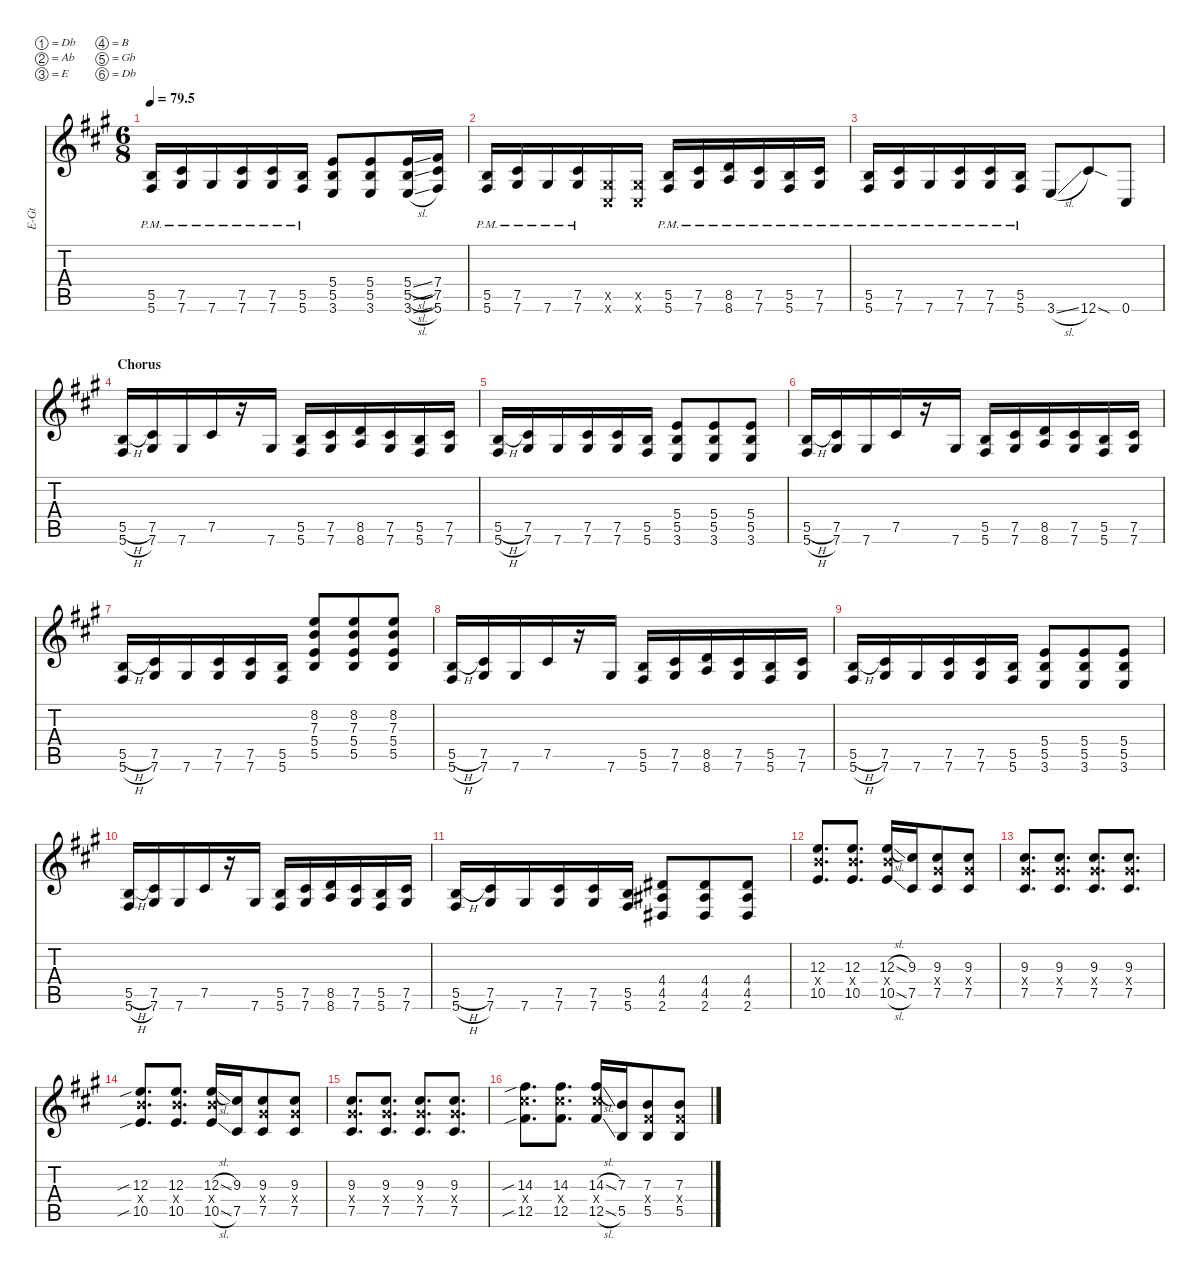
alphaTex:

\defaultSystemsLayout 4
\hideDynamics
\bracketExtendMode nobrackets
\otherSystemsTrackNameOrientation horizontal
\track ("Guitar2" "E-Gt") {instrument overdrivenguitar}
\staff {score tabs}
\tuning (Db4 Ab3 E3 B2 Gb2 Db2)
\ts (6 8)
\tempo
79.5
\accidentals auto
\clef g2
\ottava regular
\simile none
\ks a
(5.6{pm acc #} 5.5{pm acc forcenatural}).16{dy f beam Up} (7.5{pm acc #} 7.6{pm acc #}).16{beam Up} 7.6{pm acc #}.16{beam Up} (7.6{pm acc #} 7.5{pm acc #}).16{beam Up} (7.6{pm acc #} 7.5{pm acc #}).16{beam Up} (5.5{pm acc forcenatural} 5.6{pm acc #}).16{beam Up} (5.4{acc forcenatural} 3.6{acc forcenatural} 5.5{acc forcenatural}).8{beam Up} (5.4{acc forcenatural} 5.5{acc forcenatural} 3.6{acc forcenatural}).8{beam Up} (5.4{sl acc forcenatural} 5.5{sl acc forcenatural} 3.6{sl acc forcenatural}).16{beam Up} (5.6{acc #} 7.5{acc #} 7.4{acc #}).16{beam Up} |
(5.6{pm acc #} 5.5{pm acc forcenatural}).16{beam Up} (7.5{pm acc #} 7.6{pm acc #}).16{beam Up} 7.6{pm acc #}.16{beam Up} (7.6{pm acc #} 7.5{pm acc #}).16{beam Up} (0.6{x acc #} 2.5{x acc #}).16{beam Up} (0.6{x acc #} 2.5{x acc #}).16{beam Up} (5.6{pm acc #} 5.5{pm acc forcenatural}).16{beam Up} (7.6{pm acc #} 7.5{pm acc #}).16{beam Up} (8.5{pm acc forcenatural} 8.6{pm acc forcenatural}).16{beam Up} (7.6{pm acc #} 7.5{pm acc #}).16{beam Up} (5.6{pm acc #} 5.5{pm acc forcenatural}).16{beam Up} (7.5{pm acc #} 7.6{pm acc #}).16{beam Up} |
(5.6{pm acc #} 5.5{pm acc forcenatural}).16{beam Up} (7.5{pm acc #} 7.6{pm acc #}).16{beam Up} 7.6{pm acc #}.16{beam Up} (7.6{pm acc #} 7.5{pm acc #}).16{beam Up} (7.6{pm acc #} 7.5{pm acc #}).16{beam Up} (5.5{pm acc forcenatural} 5.6{pm acc #}).16{beam Up} 3.6{sl acc forcenatural}.8{beam Up} 12.6{sod acc #}.8{beam Up} 0.6{acc #}.8{beam Up} |
\section ("" "Chorus")
(5.6{h acc #} 5.5{h acc forcenatural}).16{beam Up} (7.5{acc #} 7.6{acc #}).16{beam Up} 7.6{acc #}.16{beam Up} 7.5{acc #}.16{beam Up} r.16{beam Up} 7.6{acc #}.16{beam Up} (5.6{acc #} 5.5{acc forcenatural}).16{beam Up} (7.6{acc #} 7.5{acc #}).16{beam Up} (8.5{acc forcenatural} 8.6{acc forcenatural}).16{beam Up} (7.6{acc #} 7.5{acc #}).16{beam Up} (5.6{acc #} 5.5{acc forcenatural}).16{beam Up} (7.5{acc #} 7.6{acc #}).16{beam Up} |
(5.6{h acc #} 5.5{h acc forcenatural}).16{beam Up} (7.5{acc #} 7.6{acc #}).16{beam Up} 7.6{acc #}.16{beam Up} (7.6{acc #} 7.5{acc #}).16{beam Up} (7.6{acc #} 7.5{acc #}).16{beam Up} (5.5{acc forcenatural} 5.6{acc #}).16{beam Up} (5.4{acc forcenatural} 3.6{acc forcenatural} 5.5{acc forcenatural}).8{beam Up} (5.4{acc forcenatural} 5.5{acc forcenatural} 3.6{acc forcenatural}).8{beam Up} (5.4{acc forcenatural} 5.5{acc forcenatural} 3.6{acc forcenatural}).8{beam Up} |
(5.6{h acc #} 5.5{h acc forcenatural}).16{beam Up} (7.5{acc #} 7.6{acc #}).16{beam Up} 7.6{acc #}.16{beam Up} 7.5{acc #}.16{beam Up} r.16{beam Up} 7.6{acc #}.16{beam Up} (5.6{acc #} 5.5{acc forcenatural}).16{beam Up} (7.6{acc #} 7.5{acc #}).16{beam Up} (8.5{acc forcenatural} 8.6{acc forcenatural}).16{beam Up} (7.6{acc #} 7.5{acc #}).16{beam Up} (5.6{acc #} 5.5{acc forcenatural}).16{beam Up} (7.5{acc #} 7.6{acc #}).16{beam Up} |
(5.6{h acc #} 5.5{h acc forcenatural}).16{beam Up} (7.5{acc #} 7.6{acc #}).16{beam Up} 7.6{acc #}.16{beam Up} (7.6{acc #} 7.5{acc #}).16{beam Up} (7.6{acc #} 7.5{acc #}).16{beam Up} (5.5{acc forcenatural} 5.6{acc #}).16{beam Up} (5.4{acc forcenatural} 5.5{acc forcenatural} 8.2{acc forcenatural} 7.3{acc forcenatural}).8{beam Up} (5.4{acc forcenatural} 5.5{acc forcenatural} 8.2{acc forcenatural} 7.3{acc forcenatural}).8{beam Up} (5.4{acc forcenatural} 5.5{acc forcenatural} 8.2{acc forcenatural} 7.3{acc forcenatural}).8{beam Up} |
(5.6{h acc #} 5.5{h acc forcenatural}).16{beam Up} (7.5{acc #} 7.6{acc #}).16{beam Up} 7.6{acc #}.16{beam Up} 7.5{acc #}.16{beam Up} r.16{beam Up} 7.6{acc #}.16{beam Up} (5.6{acc #} 5.5{acc forcenatural}).16{beam Up} (7.6{acc #} 7.5{acc #}).16{beam Up} (8.5{acc forcenatural} 8.6{acc forcenatural}).16{beam Up} (7.6{acc #} 7.5{acc #}).16{beam Up} (5.6{acc #} 5.5{acc forcenatural}).16{beam Up} (7.5{acc #} 7.6{acc #}).16{beam Up} |
(5.6{h acc #} 5.5{h acc forcenatural}).16{beam Up} (7.5{acc #} 7.6{acc #}).16{beam Up} 7.6{acc #}.16{beam Up} (7.6{acc #} 7.5{acc #}).16{beam Up} (7.6{acc #} 7.5{acc #}).16{beam Up} (5.5{acc forcenatural} 5.6{acc #}).16{beam Up} (5.4{acc forcenatural} 3.6{acc forcenatural} 5.5{acc forcenatural}).8{beam Up} (5.4{acc forcenatural} 5.5{acc forcenatural} 3.6{acc forcenatural}).8{beam Up} (5.4{acc forcenatural} 5.5{acc forcenatural} 3.6{acc forcenatural}).8{beam Up} |
(5.6{h acc #} 5.5{h acc forcenatural}).16{beam Up} (7.5{acc #} 7.6{acc #}).16{beam Up} 7.6{acc #}.16{beam Up} 7.5{acc #}.16{beam Up} r.16{beam Up} 7.6{acc #}.16{beam Up} (5.6{acc #} 5.5{acc forcenatural}).16{beam Up} (7.6{acc #} 7.5{acc #}).16{beam Up} (8.5{acc forcenatural} 8.6{acc forcenatural}).16{beam Up} (7.6{acc #} 7.5{acc #}).16{beam Up} (5.6{acc #} 5.5{acc forcenatural}).16{beam Up} (7.5{acc #} 7.6{acc #}).16{beam Up} |
(5.6{h acc #} 5.5{h acc forcenatural}).16{beam Up} (7.5{acc #} 7.6{acc #}).16{beam Up} 7.6{acc #}.16{beam Up} (7.6{acc #} 7.5{acc #}).16{beam Up} (7.6{acc #} 7.5{acc #}).16{beam Up} (5.5{acc forcenatural} 5.6{acc #}).16{beam Up} (4.4{acc #} 2.6{acc #} 4.5{acc #}).8{beam Up} (4.4{acc #} 4.5{acc #} 2.6{acc #}).8{beam Up} (4.4{acc #} 4.5{acc #} 2.6{acc #}).8{beam Up} |
(10.5{acc forcenatural} 12.3{acc forcenatural} 12.4{x acc forcenatural}).8{d beam Up} (10.5{acc forcenatural} 12.3{acc forcenatural} 12.4{x acc forcenatural}).8{d beam Up} (10.5{sl acc forcenatural} 12.3{sl acc forcenatural} 12.4{x acc forcenatural}).16{beam Up} (7.5{acc #} 9.3{acc #}).16{beam Up} (7.5{acc #} 9.3{acc #} 9.4{x acc #}).8{beam Up} (9.3{acc #} 7.5{acc #} 9.4{x acc #}).8{beam Up} |
(9.3{acc #} 7.5{acc #} 9.4{x acc #}).8{d beam Up} (9.3{acc #} 7.5{acc #} 9.4{x acc #}).8{d beam Up} (9.3{acc #} 7.5{acc #} 9.4{x acc #}).8{d beam Up} (9.3{acc #} 7.5{acc #} 9.4{x acc #}).8{d beam Up} |
(10.5{sib acc forcenatural} 12.3{sib acc forcenatural} 12.4{x acc forcenatural}).8{d beam Up} (10.5{acc forcenatural} 12.3{acc forcenatural} 12.4{x acc forcenatural}).8{d beam Up} (10.5{sl acc forcenatural} 12.3{sl acc forcenatural} 12.4{x acc forcenatural}).16{beam Up} (7.5{acc #} 9.3{acc #}).16{beam Up} (7.5{acc #} 9.3{acc #} 9.4{x acc #}).8{beam Up} (9.3{acc #} 7.5{acc #} 9.4{x acc #}).8{beam Up} |
(9.3{acc #} 7.5{acc #} 9.4{x acc #}).8{d beam Up} (9.3{acc #} 7.5{acc #} 9.4{x acc #}).8{d beam Up} (9.3{acc #} 7.5{acc #} 9.4{x acc #}).8{d beam Up} (9.3{acc #} 7.5{acc #} 9.4{x acc #}).8{d beam Up} |
(12.5{sib acc #} 14.3{sib acc #} 14.4{x acc #}).8{d beam Down} (12.5{acc #} 14.3{acc #} 14.4{x acc #}).8{d beam Down} (12.5{sl acc #} 14.3{sl acc #} 14.4{x acc #}).16{beam Up} (5.5{acc forcenatural} 7.3{acc forcenatural}).16{beam Up} (5.5{acc forcenatural} 7.3{acc forcenatural} 7.4{x acc #}).8{beam Up} (5.5{acc forcenatural} 7.3{acc forcenatural} 7.4{x acc #}).8{beam Up}
